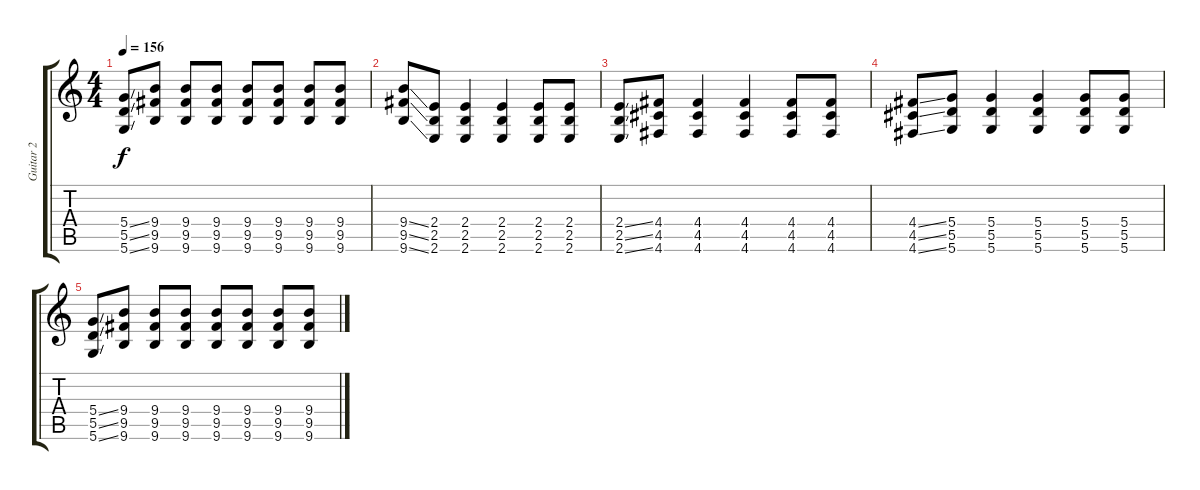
\track ("Guitar 2" "Guitar 2") {instrument distortionguitar}
\staff {score tabs}
\tuning (E4 B3 G3 D3 A2 D2) {hide}
\ts (4 4)
\tempo 156
\clef g2
\ks c
(5.4{ss} 5.5{ss} 5.6{ss}).8{dy f} (9.4 9.5 9.6).8 (9.4 9.5 9.6).8 (9.4 9.5 9.6).8 (9.4 9.5 9.6).8 (9.4 9.5 9.6).8 (9.4 9.5 9.6).8 (9.4 9.5 9.6).8 |
(9.4{ss} 9.5{ss} 9.6{ss}).8 (2.4 2.5 2.6).8 (2.4 2.5 2.6).4 (2.4 2.5 2.6).4 (2.4 2.5 2.6).8 (2.4 2.5 2.6).8 |
(2.4{ss} 2.5{ss} 2.6{ss}).8 (4.4 4.5 4.6).8 (4.4 4.5 4.6).4 (4.4 4.5 4.6).4 (4.4 4.5 4.6).8 (4.4 4.5 4.6).8 |
(4.4{ss} 4.5{ss} 4.6{ss}).8 (5.4 5.5 5.6).8 (5.4 5.5 5.6).4 (5.4 5.5 5.6).4 (5.4 5.5 5.6).8 (5.4 5.5 5.6).8 |
(5.4{ss} 5.5{ss} 5.6{ss}).8 (9.4 9.5 9.6).8 (9.4 9.5 9.6).8 (9.4 9.5 9.6).8 (9.4 9.5 9.6).8 (9.4 9.5 9.6).8 (9.4 9.5 9.6).8 (9.4 9.5 9.6).8
